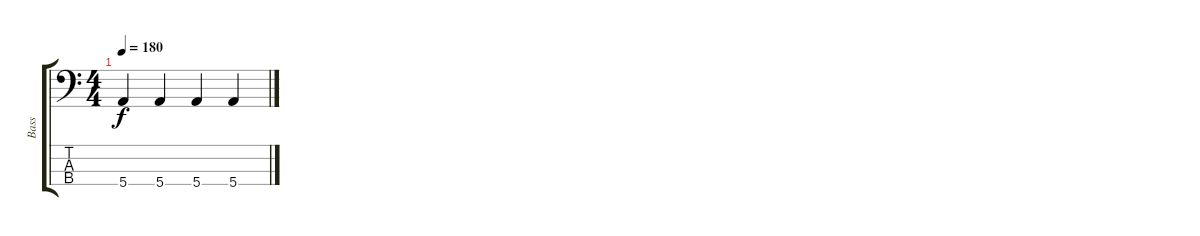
\track ("Bass" "Bass") {instrument electricbassfinger}
\staff {score tabs}
\tuning (G2 D2 A1 E1) {hide}
\ts (4 4)
\tempo 180
\clef f4
\ks c
5.4.4{dy f} 5.4.4 5.4.4 5.4.4
